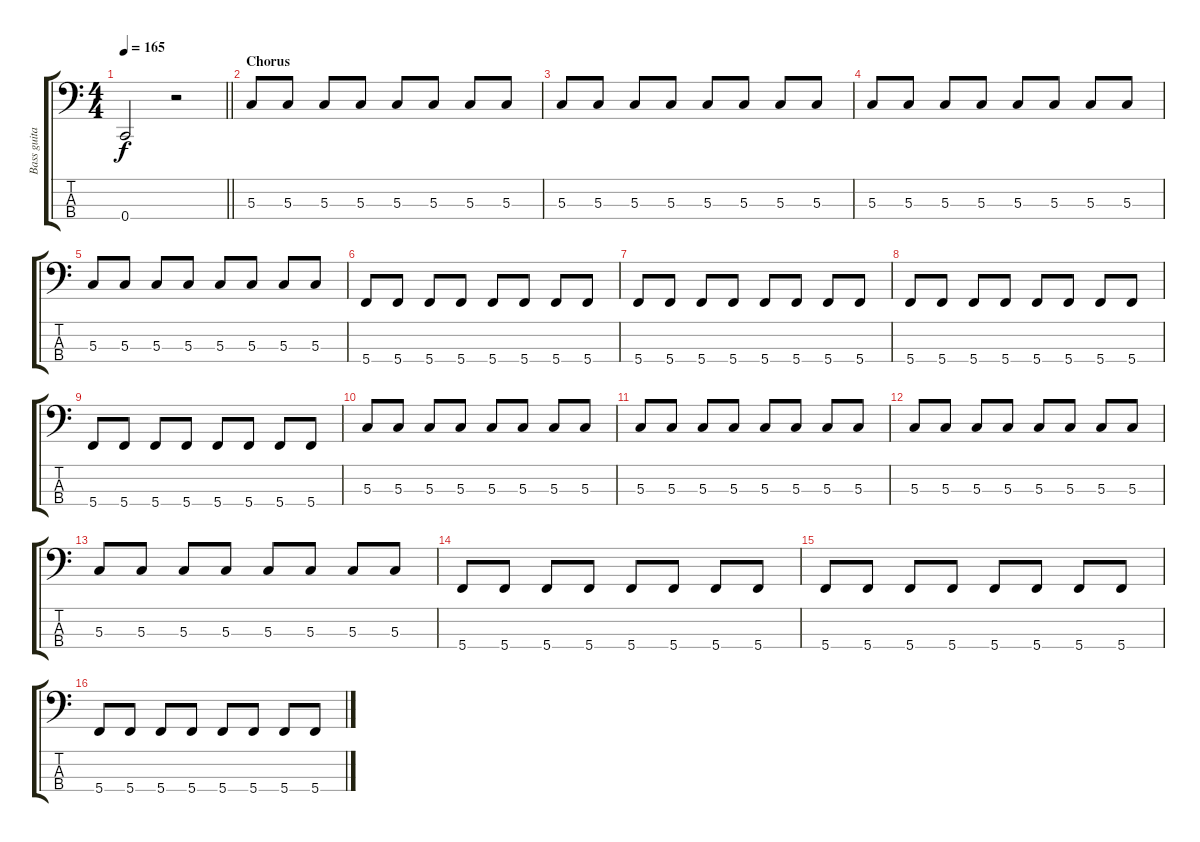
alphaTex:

\track ("Bass guitar" "Bass guita") {instrument electricbassfinger}
\staff {score tabs}
\tuning (F2 C2 G1 C1) {hide}
\ts (4 4)
\tempo 165
\clef f4
\barLineRight lightlight
\ks c
0.4.2{dy f} r.2 |
\section ("" "Chorus")
5.3.8 5.3.8 5.3.8 5.3.8 5.3.8 5.3.8 5.3.8 5.3.8 |
5.3.8 5.3.8 5.3.8 5.3.8 5.3.8 5.3.8 5.3.8 5.3.8 |
5.3.8 5.3.8 5.3.8 5.3.8 5.3.8 5.3.8 5.3.8 5.3.8 |
5.3.8 5.3.8 5.3.8 5.3.8 5.3.8 5.3.8 5.3.8 5.3.8 |
5.4.8 5.4.8 5.4.8 5.4.8 5.4.8 5.4.8 5.4.8 5.4.8 |
5.4.8 5.4.8 5.4.8 5.4.8 5.4.8 5.4.8 5.4.8 5.4.8 |
5.4.8 5.4.8 5.4.8 5.4.8 5.4.8 5.4.8 5.4.8 5.4.8 |
5.4.8 5.4.8 5.4.8 5.4.8 5.4.8 5.4.8 5.4.8 5.4.8 |
5.3.8 5.3.8 5.3.8 5.3.8 5.3.8 5.3.8 5.3.8 5.3.8 |
5.3.8 5.3.8 5.3.8 5.3.8 5.3.8 5.3.8 5.3.8 5.3.8 |
5.3.8 5.3.8 5.3.8 5.3.8 5.3.8 5.3.8 5.3.8 5.3.8 |
5.3.8 5.3.8 5.3.8 5.3.8 5.3.8 5.3.8 5.3.8 5.3.8 |
5.4.8 5.4.8 5.4.8 5.4.8 5.4.8 5.4.8 5.4.8 5.4.8 |
5.4.8 5.4.8 5.4.8 5.4.8 5.4.8 5.4.8 5.4.8 5.4.8 |
5.4.8 5.4.8 5.4.8 5.4.8 5.4.8 5.4.8 5.4.8 5.4.8
